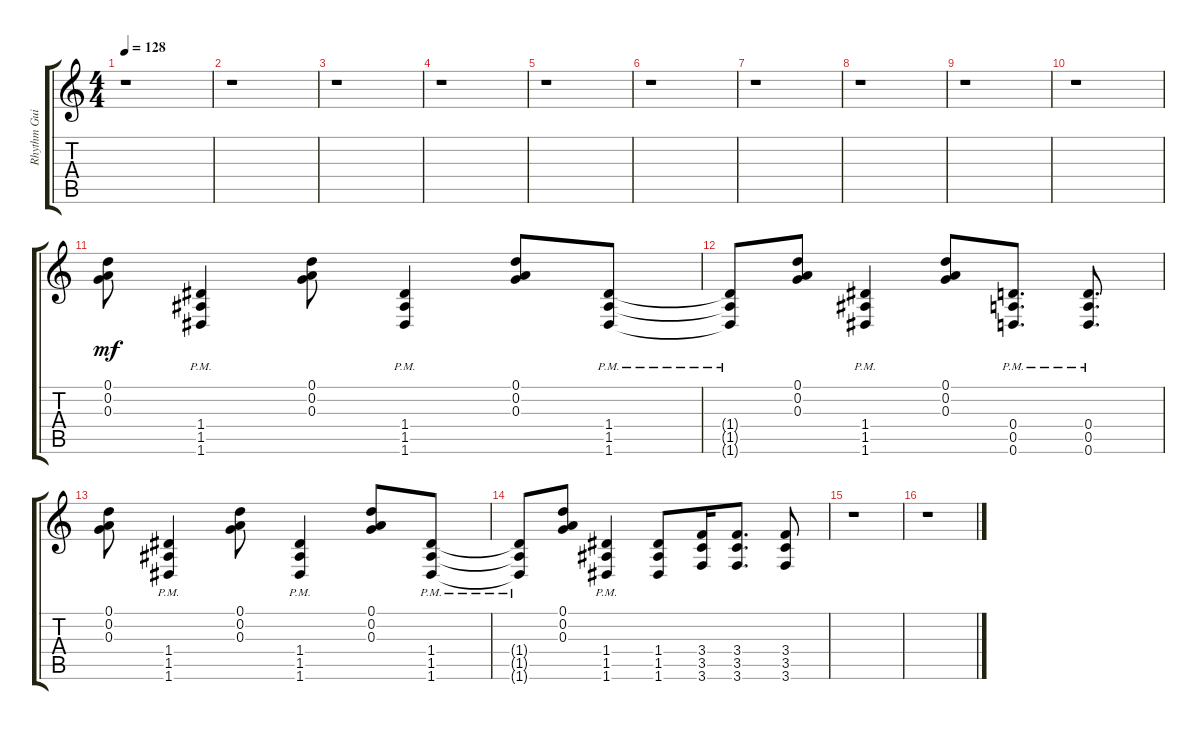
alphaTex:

\track ("Rhythm Guitar" "Rhythm Gui") {instrument distortionguitar}
\staff {score tabs}
\tuning (D4 A3 G3 D3 A2 D2) {hide}
\ts (4 4)
\tempo 128
\clef g2
\ks c
r.1{dy mf} |
r.1 |
r.1 |
r.1 |
r.1 |
r.1 |
r.1 |
r.1 |
r.1 |
r.1 |
(0.1 0.2 0.3).8 (1.4{pm} 1.5{pm} 1.6{pm}).4 (0.1 0.2 0.3).8 (1.4{pm} 1.5{pm} 1.6{pm}).4 (0.1 0.2 0.3).8 (1.4{pm} 1.5{pm} 1.6{pm}).8 |
(1.4{pm t} 1.5{pm t} 1.6{pm t}).8 (0.1 0.2 0.3).8 (1.4{pm} 1.5{pm} 1.6{pm}).4 (0.1 0.2 0.3).8 (0.4{pm} 0.5{pm} 0.6{pm}).8{d} (0.4{pm} 0.5{pm} 0.6{pm}).8{d} |
(0.1 0.2 0.3).8 (1.4{pm} 1.5{pm} 1.6{pm}).4 (0.1 0.2 0.3).8 (1.4{pm} 1.5{pm} 1.6{pm}).4 (0.1 0.2 0.3).8 (1.4{pm} 1.5{pm} 1.6{pm}).8 |
(1.4{pm t} 1.5{pm t} 1.6{pm t}).8 (0.1 0.2 0.3).8 (1.4{pm} 1.5{pm} 1.6{pm}).4 (1.4 1.5 1.6).8 (3.4 3.5 3.6).16 (3.4 3.5 3.6).8{d} (3.4 3.5 3.6).8 |
r.1 |
r.1
